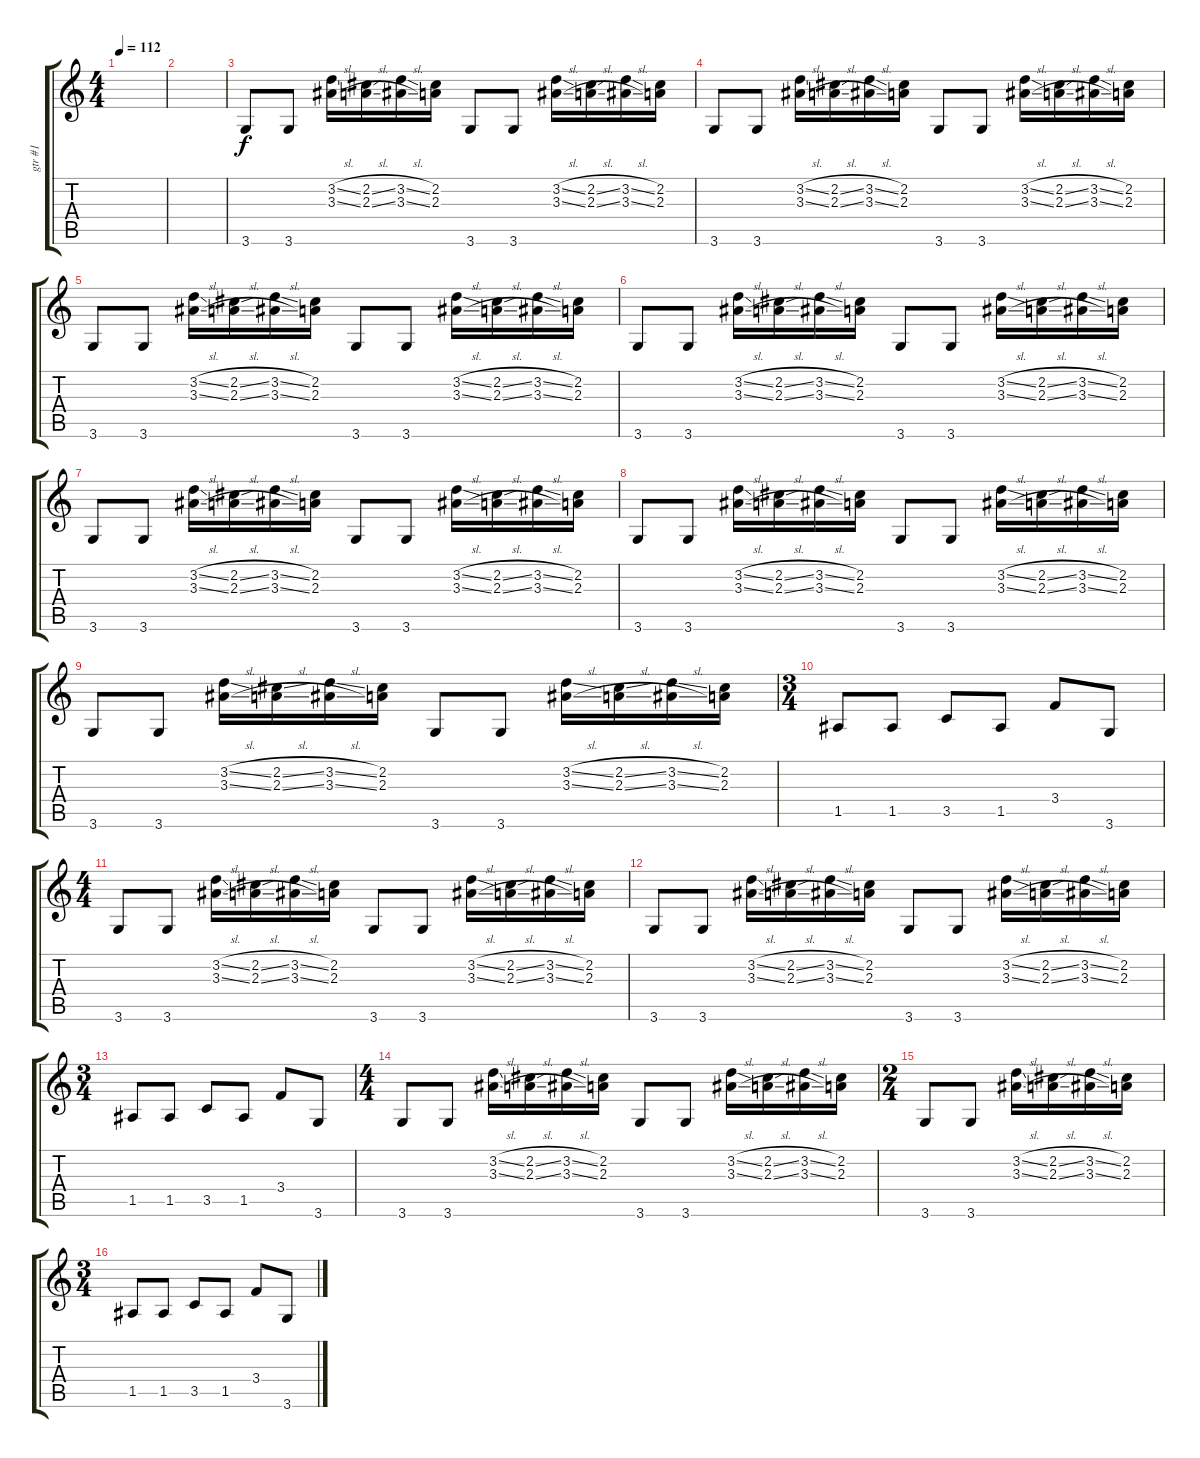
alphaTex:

\track ("gtr #1" "gtr #1") {instrument distortionguitar}
\staff {score tabs}
\tuning (E4 B3 G3 D3 A2 E2) {hide}
\ts (4 4)
\tempo 112
\clef g2
\ks c
|
|
3.6.8 3.6.8 (3.2{sl} 3.3{sl}).16 (2.2{sl} 2.3{sl}).16 (3.2{sl} 3.3{sl}).16 (2.2 2.3).16 3.6.8 3.6.8 (3.2{sl} 3.3{sl}).16 (2.2{sl} 2.3{sl}).16 (3.2{sl} 3.3{sl}).16 (2.2 2.3).16 |
3.6.8 3.6.8 (3.2{sl} 3.3{sl}).16 (2.2{sl} 2.3{sl}).16 (3.2{sl} 3.3{sl}).16 (2.2 2.3).16 3.6.8 3.6.8 (3.2{sl} 3.3{sl}).16 (2.2{sl} 2.3{sl}).16 (3.2{sl} 3.3{sl}).16 (2.2 2.3).16 |
3.6.8 3.6.8 (3.2{sl} 3.3{sl}).16 (2.2{sl} 2.3{sl}).16 (3.2{sl} 3.3{sl}).16 (2.2 2.3).16 3.6.8 3.6.8 (3.2{sl} 3.3{sl}).16 (2.2{sl} 2.3{sl}).16 (3.2{sl} 3.3{sl}).16 (2.2 2.3).16 |
3.6.8 3.6.8 (3.2{sl} 3.3{sl}).16 (2.2{sl} 2.3{sl}).16 (3.2{sl} 3.3{sl}).16 (2.2 2.3).16 3.6.8 3.6.8 (3.2{sl} 3.3{sl}).16 (2.2{sl} 2.3{sl}).16 (3.2{sl} 3.3{sl}).16 (2.2 2.3).16 |
3.6.8 3.6.8 (3.2{sl} 3.3{sl}).16 (2.2{sl} 2.3{sl}).16 (3.2{sl} 3.3{sl}).16 (2.2 2.3).16 3.6.8 3.6.8 (3.2{sl} 3.3{sl}).16 (2.2{sl} 2.3{sl}).16 (3.2{sl} 3.3{sl}).16 (2.2 2.3).16 |
3.6.8 3.6.8 (3.2{sl} 3.3{sl}).16 (2.2{sl} 2.3{sl}).16 (3.2{sl} 3.3{sl}).16 (2.2 2.3).16 3.6.8 3.6.8 (3.2{sl} 3.3{sl}).16 (2.2{sl} 2.3{sl}).16 (3.2{sl} 3.3{sl}).16 (2.2 2.3).16 |
3.6.8 3.6.8 (3.2{sl} 3.3{sl}).16 (2.2{sl} 2.3{sl}).16 (3.2{sl} 3.3{sl}).16 (2.2 2.3).16 3.6.8 3.6.8 (3.2{sl} 3.3{sl}).16 (2.2{sl} 2.3{sl}).16 (3.2{sl} 3.3{sl}).16 (2.2 2.3).16 |
\ts (3 4)
1.5.8 1.5.8 3.5.8 1.5.8 3.4.8 3.6.8 |
\ts (4 4)
3.6.8 3.6.8 (3.2{sl} 3.3{sl}).16 (2.2{sl} 2.3{sl}).16 (3.2{sl} 3.3{sl}).16 (2.2 2.3).16 3.6.8 3.6.8 (3.2{sl} 3.3{sl}).16 (2.2{sl} 2.3{sl}).16 (3.2{sl} 3.3{sl}).16 (2.2 2.3).16 |
3.6.8 3.6.8 (3.2{sl} 3.3{sl}).16 (2.2{sl} 2.3{sl}).16 (3.2{sl} 3.3{sl}).16 (2.2 2.3).16 3.6.8 3.6.8 (3.2{sl} 3.3{sl}).16 (2.2{sl} 2.3{sl}).16 (3.2{sl} 3.3{sl}).16 (2.2 2.3).16 |
\ts (3 4)
1.5.8 1.5.8 3.5.8 1.5.8 3.4.8 3.6.8 |
\ts (4 4)
3.6.8 3.6.8 (3.2{sl} 3.3{sl}).16 (2.2{sl} 2.3{sl}).16 (3.2{sl} 3.3{sl}).16 (2.2 2.3).16 3.6.8 3.6.8 (3.2{sl} 3.3{sl}).16 (2.2{sl} 2.3{sl}).16 (3.2{sl} 3.3{sl}).16 (2.2 2.3).16 |
\ts (2 4)
3.6.8 3.6.8 (3.2{sl} 3.3{sl}).16 (2.2{sl} 2.3{sl}).16 (3.2{sl} 3.3{sl}).16 (2.2 2.3).16 |
\ts (3 4)
1.5.8 1.5.8 3.5.8 1.5.8 3.4.8 3.6.8
